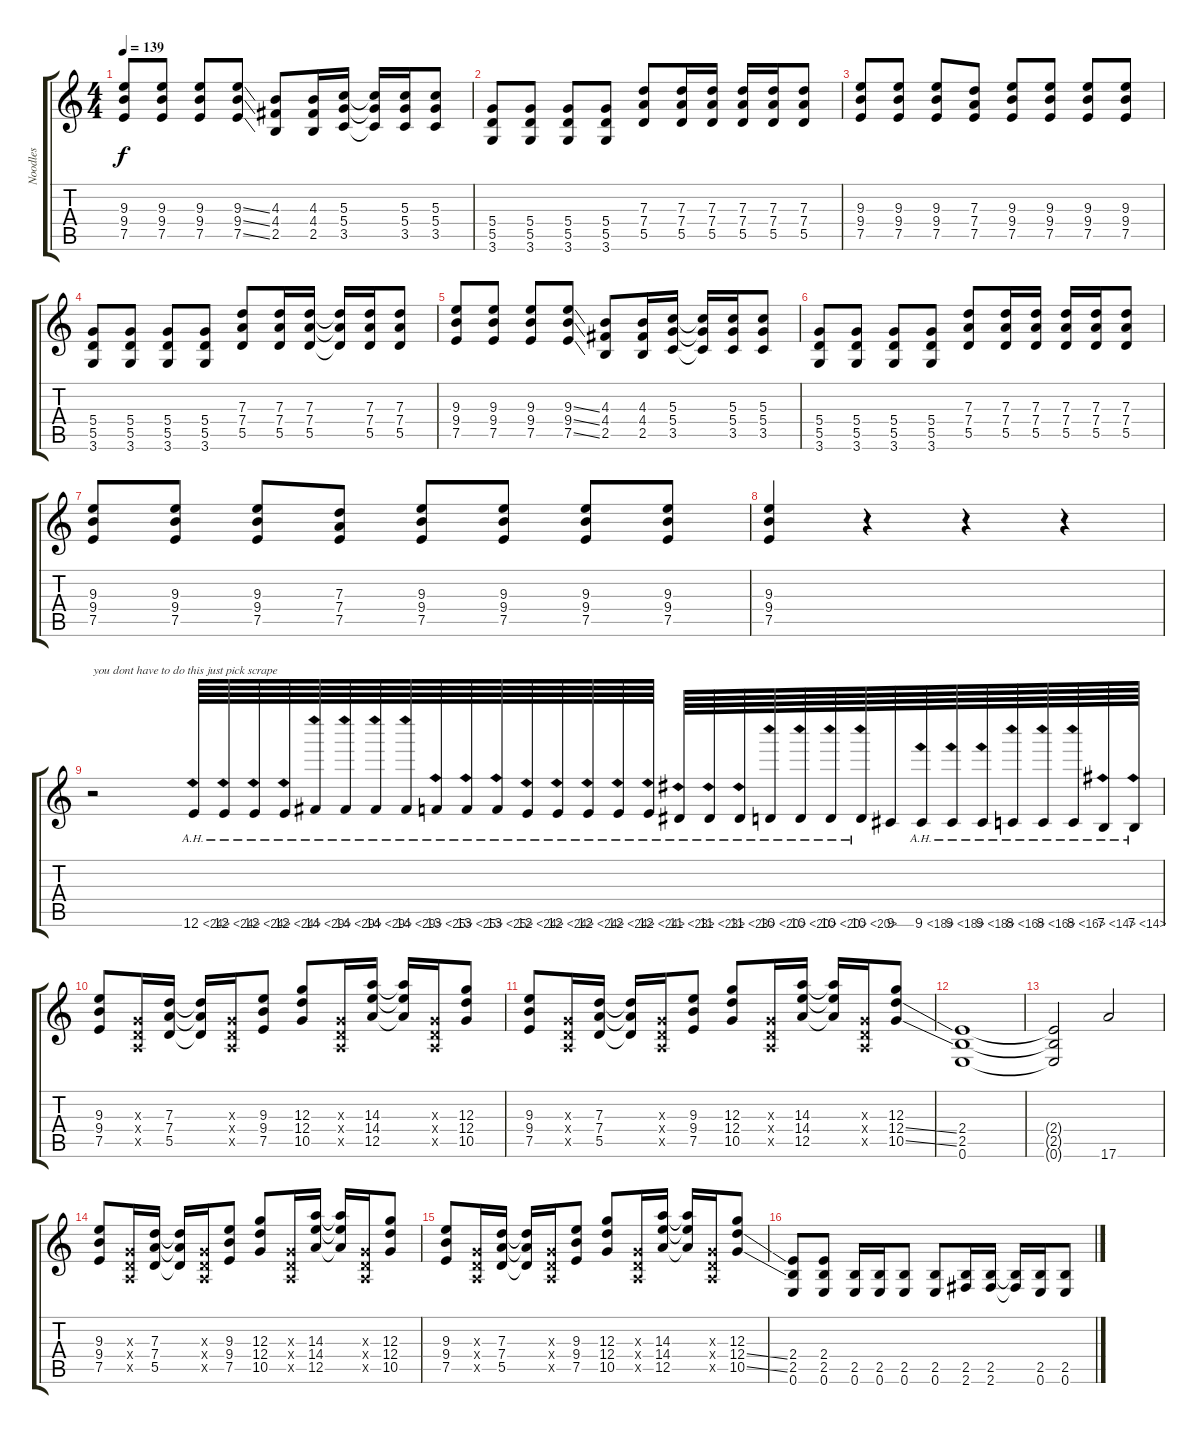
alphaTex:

\track ("Noodles" "Noodles") {instrument distortionguitar}
\staff {score tabs}
\tuning (E4 B3 G3 D3 A2 E2) {hide}
\ts (4 4)
\tempo 139
\clef g2
\ks c
(9.3 9.4 7.5).8{dy f} (9.3 9.4 7.5).8 (9.3 9.4 7.5).8 (9.3{ss} 9.4{ss} 7.5{ss}).8 (4.3 4.4 2.5).8 (4.3 4.4 2.5).16 (5.3 5.4 3.5).16 (5.3{t} 5.4{t} 3.5{t}).16 (5.3 5.4 3.5).16 (5.3 5.4 3.5).8 |
(5.4 5.5 3.6).8 (5.4 5.5 3.6).8 (5.4 5.5 3.6).8 (5.4 5.5 3.6).8 (7.3 7.4 5.5).8 (7.3 7.4 5.5).16 (7.3 7.4 5.5).16 (7.3 7.4 5.5).16 (7.3 7.4 5.5).16 (7.3 7.4 5.5).8 |
(9.3 9.4 7.5).8 (9.3 9.4 7.5).8 (9.3 9.4 7.5).8 (7.3 7.4 7.5).8 (9.3 9.4 7.5).8 (9.3 9.4 7.5).8 (9.3 9.4 7.5).8 (9.3 9.4 7.5).8 |
(5.4 5.5 3.6).8 (5.4 5.5 3.6).8 (5.4 5.5 3.6).8 (5.4 5.5 3.6).8 (7.3 7.4 5.5).8 (7.3 7.4 5.5).16 (7.3 7.4 5.5).16 (7.3{t} 7.4{t} 5.5{t}).16 (7.3 7.4 5.5).16 (7.3 7.4 5.5).8 |
(9.3 9.4 7.5).8 (9.3 9.4 7.5).8 (9.3 9.4 7.5).8 (9.3{ss} 9.4{ss} 7.5{ss}).8 (4.3 4.4 2.5).8 (4.3 4.4 2.5).16 (5.3 5.4 3.5).16 (5.3{t} 5.4{t} 3.5{t}).16 (5.3 5.4 3.5).16 (5.3 5.4 3.5).8 |
(5.4 5.5 3.6).8 (5.4 5.5 3.6).8 (5.4 5.5 3.6).8 (5.4 5.5 3.6).8 (7.3 7.4 5.5).8 (7.3 7.4 5.5).16 (7.3 7.4 5.5).16 (7.3 7.4 5.5).16 (7.3 7.4 5.5).16 (7.3 7.4 5.5).8 |
(9.3 9.4 7.5).8 (9.3 9.4 7.5).8 (9.3 9.4 7.5).8 (7.3 7.4 7.5).8 (9.3 9.4 7.5).8 (9.3 9.4 7.5).8 (9.3 9.4 7.5).8 (9.3 9.4 7.5).8 |
(9.3 9.4 7.5).4 r.4 r.4 r.4 |
r.2{txt "you dont have to do this just pick scrape"} 12.6{ah 12}.64 12.6{ah 12}.64 12.6{ah 12}.64 12.6{ah 12}.64 14.6{ah 15}.64 14.6{ah 15}.64 14.6{ah 15}.64 14.6{ah 15}.64 13.6{ah 12}.64 13.6{ah 12}.64 13.6{ah 12}.64 12.6{ah 12}.64 12.6{ah 12}.64 12.6{ah 12}.64 12.6{ah 12}.64 12.6{ah 12}.64 11.6{ah 12}.64 11.6{ah 12}.64 11.6{ah 12}.64 10.6{ah 10}.64 10.6{ah 10}.64 10.6{ah 10}.64 10.6{ah 10}.64 9.6.64 9.6{ah 9}.64 9.6{ah 9}.64 9.6{ah 9}.64 8.6{ah 8}.64 8.6{ah 8}.64 8.6{ah 8}.64 7.6{ah 7}.64 7.6{ah 7}.64 |
(9.3 9.4 7.5).8 (0.3{x} 0.4{x} 0.5{x}).16 (7.3 7.4 5.5).16 (7.3{t} 7.4{t} 5.5{t}).16 (0.3{x} 0.4{x} 0.5{x}).16 (9.3 9.4 7.5).8 (12.3 12.4 10.5).8 (0.3{x} 0.4{x} 0.5{x}).16 (14.3 14.4 12.5).16 (14.3{t} 14.4{t} 12.5{t}).16 (0.3{x} 0.4{x} 0.5{x}).16 (12.3 12.4 10.5).8 |
(9.3 9.4 7.5).8 (0.3{x} 0.4{x} 0.5{x}).16 (7.3 7.4 5.5).16 (7.3{t} 7.4{t} 5.5{t}).16 (0.3{x} 0.4{x} 0.5{x}).16 (9.3 9.4 7.5).8 (12.3 12.4 10.5).8 (0.3{x} 0.4{x} 0.5{x}).16 (14.3 14.4 12.5).16 (14.3{t} 14.4{t} 12.5{t}).16 (0.3{x} 0.4{x} 0.5{x}).16 (12.3 12.4{ss} 10.5{ss}).8 |
(2.4 2.5 0.6).1 |
(2.4{t} 2.5{t} 0.6{t}).2 17.6.2 |
(9.3 9.4 7.5).8 (0.3{x} 0.4{x} 0.5{x}).16 (7.3 7.4 5.5).16 (7.3{t} 7.4{t} 5.5{t}).16 (0.3{x} 0.4{x} 0.5{x}).16 (9.3 9.4 7.5).8 (12.3 12.4 10.5).8 (0.3{x} 0.4{x} 0.5{x}).16 (14.3 14.4 12.5).16 (14.3{t} 14.4{t} 12.5{t}).16 (0.3{x} 0.4{x} 0.5{x}).16 (12.3 12.4 10.5).8 |
(9.3 9.4 7.5).8 (0.3{x} 0.4{x} 0.5{x}).16 (7.3 7.4 5.5).16 (7.3{t} 7.4{t} 5.5{t}).16 (0.3{x} 0.4{x} 0.5{x}).16 (9.3 9.4 7.5).8 (12.3 12.4 10.5).8 (0.3{x} 0.4{x} 0.5{x}).16 (14.3 14.4 12.5).16 (14.3{t} 14.4{t} 12.5{t}).16 (0.3{x} 0.4{x} 0.5{x}).16 (12.3 12.4{ss} 10.5{ss}).8 |
(2.4 2.5 0.6).8 (2.4 2.5 0.6).8 (2.5 0.6).16 (2.5 0.6).16 (2.5 0.6).8 (2.5 0.6).8 (2.5 2.6).16 (2.5 2.6).16 (2.5{t} 2.6{t}).16 (2.5 0.6).16 (2.5 0.6).8
